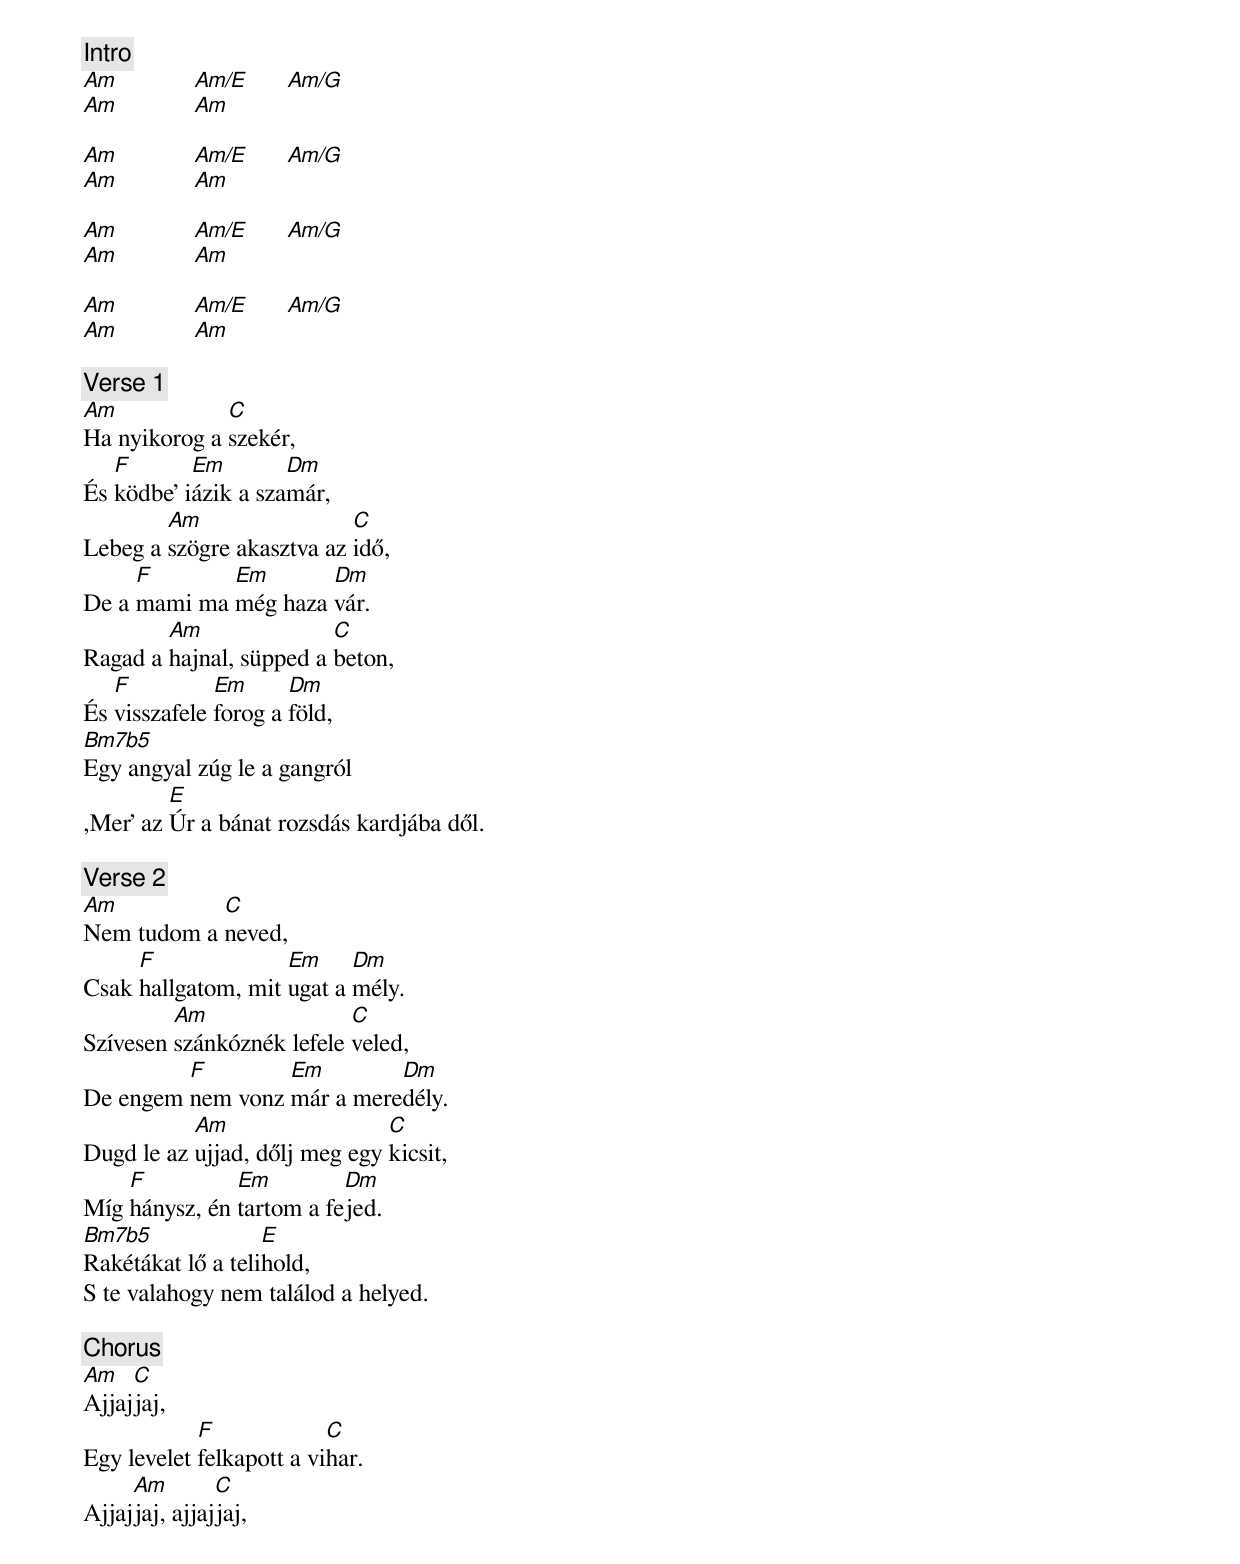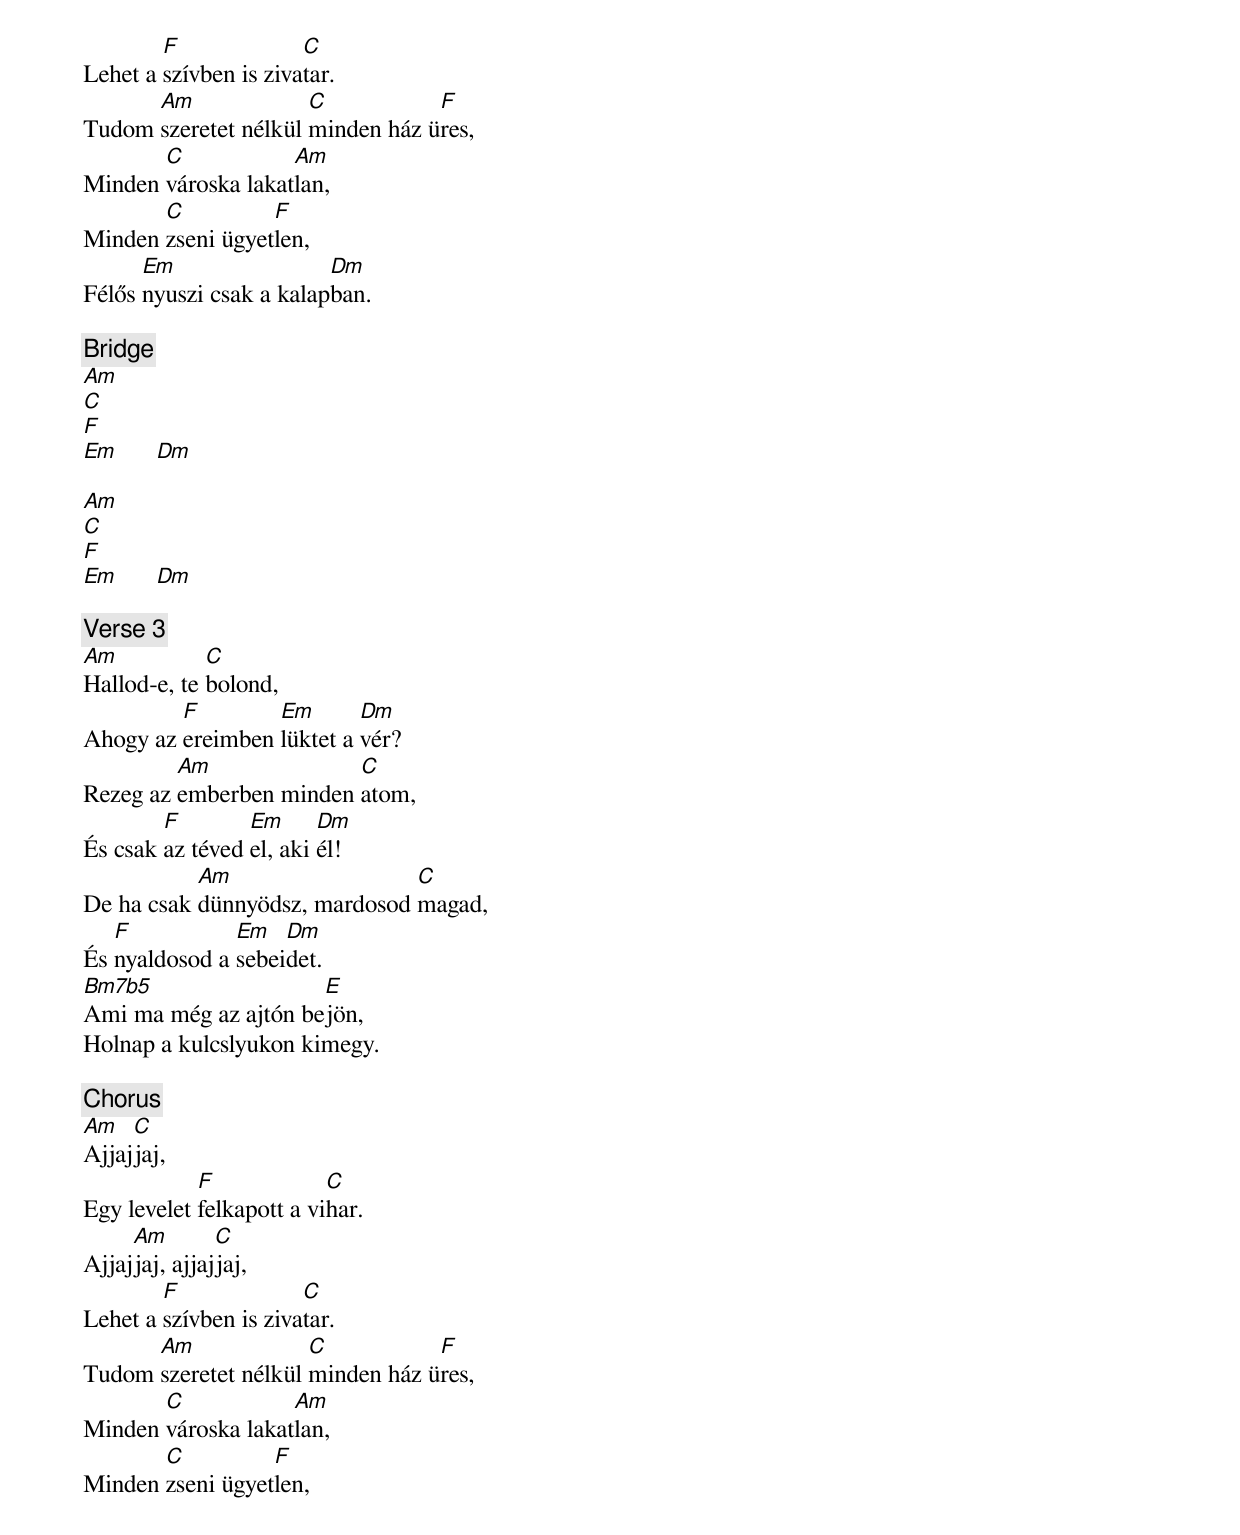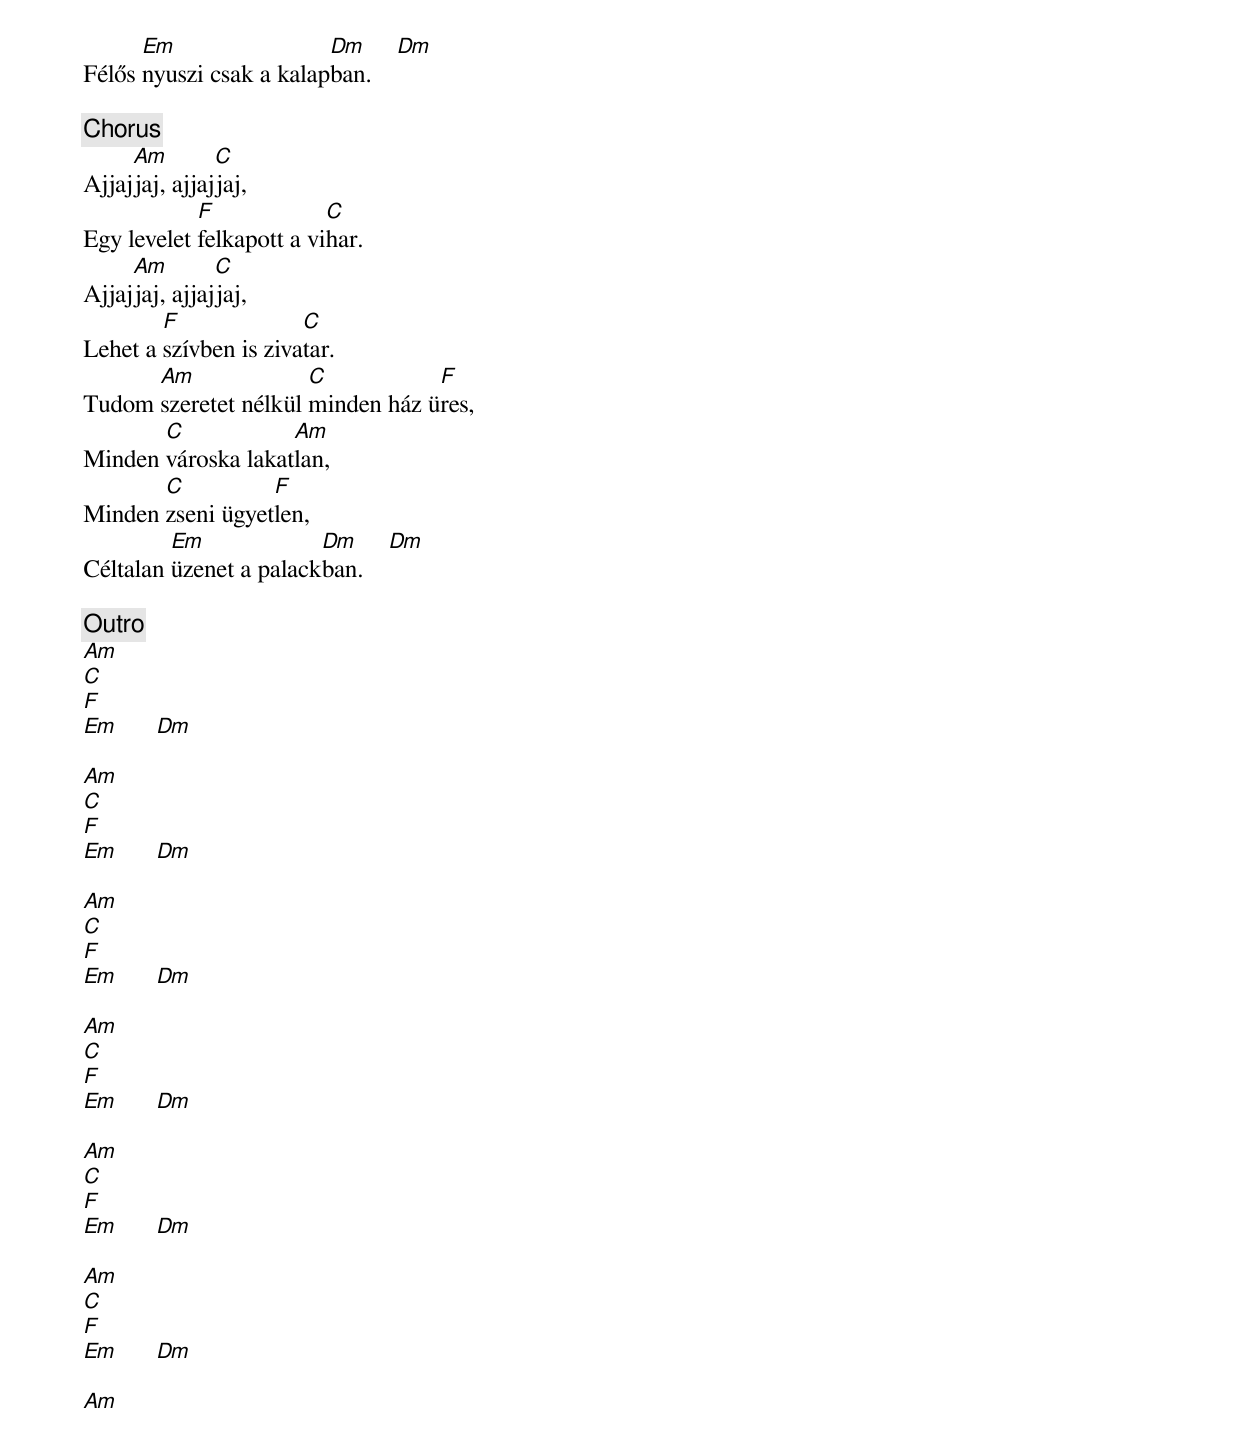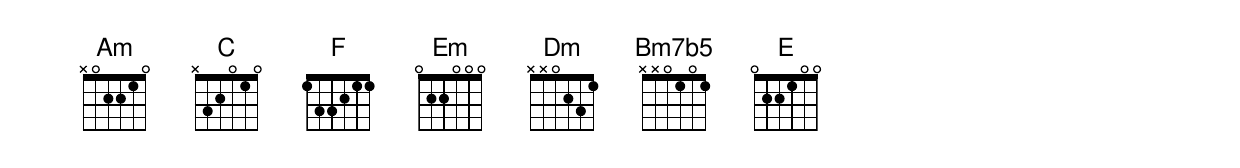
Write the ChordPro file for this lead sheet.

{c: Intro}
[Am]            [Am/E]      [Am/G]
[Am]            [Am]

[Am]            [Am/E]      [Am/G]
[Am]            [Am]

[Am]            [Am/E]      [Am/G]
[Am]            [Am]

[Am]            [Am/E]      [Am/G]
[Am]            [Am]

{c: Verse 1}
[Am]Ha nyikorog a [C]szekér,
És [F]ködbe' i[Em]ázik a sza[Dm]már,
Lebeg a [Am]szögre akasztva az [C]idő,
De a [F]mami ma [Em]még haza [Dm]vár.
Ragad a [Am]hajnal, süpped a [C]beton,
És [F]visszafele [Em]forog a [Dm]föld,
[Bm7b5]Egy angyal zúg le a gangról
,Mer' az [E]Úr a bánat rozsdás kardjába dől.

{c: Verse 2}
[Am]Nem tudom a [C]neved,
Csak [F]hallgatom, mit [Em]ugat a [Dm]mély.
Szívesen [Am]szánkóznék lefele [C]veled,
De engem [F]nem vonz [Em]már a mere[Dm]dély.
Dugd le az [Am]ujjad, dőlj meg egy [C]kicsit,
Míg [F]hánysz, én [Em]tartom a fe[Dm]jed.
[Bm7b5]Rakétákat lő a teli[E]hold,
S te valahogy nem találod a helyed.

{c: Chorus}
[Am]Ajjaj[C]jaj,
Egy levelet [F]felkapott a vi[C]har.
Ajjaj[Am]jaj, ajjaj[C]jaj,
Lehet a [F]szívben is ziva[C]tar.
Tudom [Am]szeretet nélkül [C]minden ház ü[F]res,
Minden [C]városka lakat[Am]lan,
Minden [C]zseni ügyet[F]len,
Félős [Em]nyuszi csak a kalap[Dm]ban.

{c: Bridge}
[Am]
[C]
[F]
[Em]      [Dm]

[Am]
[C]
[F]
[Em]      [Dm]

{c: Verse 3}
[Am]Hallod-e, te [C]bolond,
Ahogy az [F]ereimben [Em]lüktet a [Dm]vér?
Rezeg az [Am]emberben minden [C]atom,
És csak [F]az téved [Em]el, aki [Dm]él!
De ha csak [Am]dünnyödsz, mardosod [C]magad,
És [F]nyaldosod a [Em]sebei[Dm]det.
[Bm7b5]Ami ma még az ajtón be[E]jön,
Holnap a kulcslyukon kimegy.

{c: Chorus}
[Am]Ajjaj[C]jaj,
Egy levelet [F]felkapott a vi[C]har.
Ajjaj[Am]jaj, ajjaj[C]jaj,
Lehet a [F]szívben is ziva[C]tar.
Tudom [Am]szeretet nélkül [C]minden ház ü[F]res,
Minden [C]városka lakat[Am]lan,
Minden [C]zseni ügyet[F]len,
Félős [Em]nyuszi csak a kalap[Dm]ban.    [Dm]

{c: Chorus}
Ajjaj[Am]jaj, ajjaj[C]jaj,
Egy levelet [F]felkapott a vi[C]har.
Ajjaj[Am]jaj, ajjaj[C]jaj,
Lehet a [F]szívben is ziva[C]tar.
Tudom [Am]szeretet nélkül [C]minden ház ü[F]res,
Minden [C]városka lakat[Am]lan,
Minden [C]zseni ügyet[F]len,
Céltalan [Em]üzenet a palack[Dm]ban.    [Dm]

{c: Outro}
[Am]
[C]
[F]
[Em]      [Dm]

[Am]
[C]
[F]
[Em]      [Dm]

[Am]
[C]
[F]
[Em]      [Dm]

[Am]
[C]
[F]
[Em]      [Dm]

[Am]
[C]
[F]
[Em]      [Dm]

[Am]
[C]
[F]
[Em]      [Dm]

[Am]
